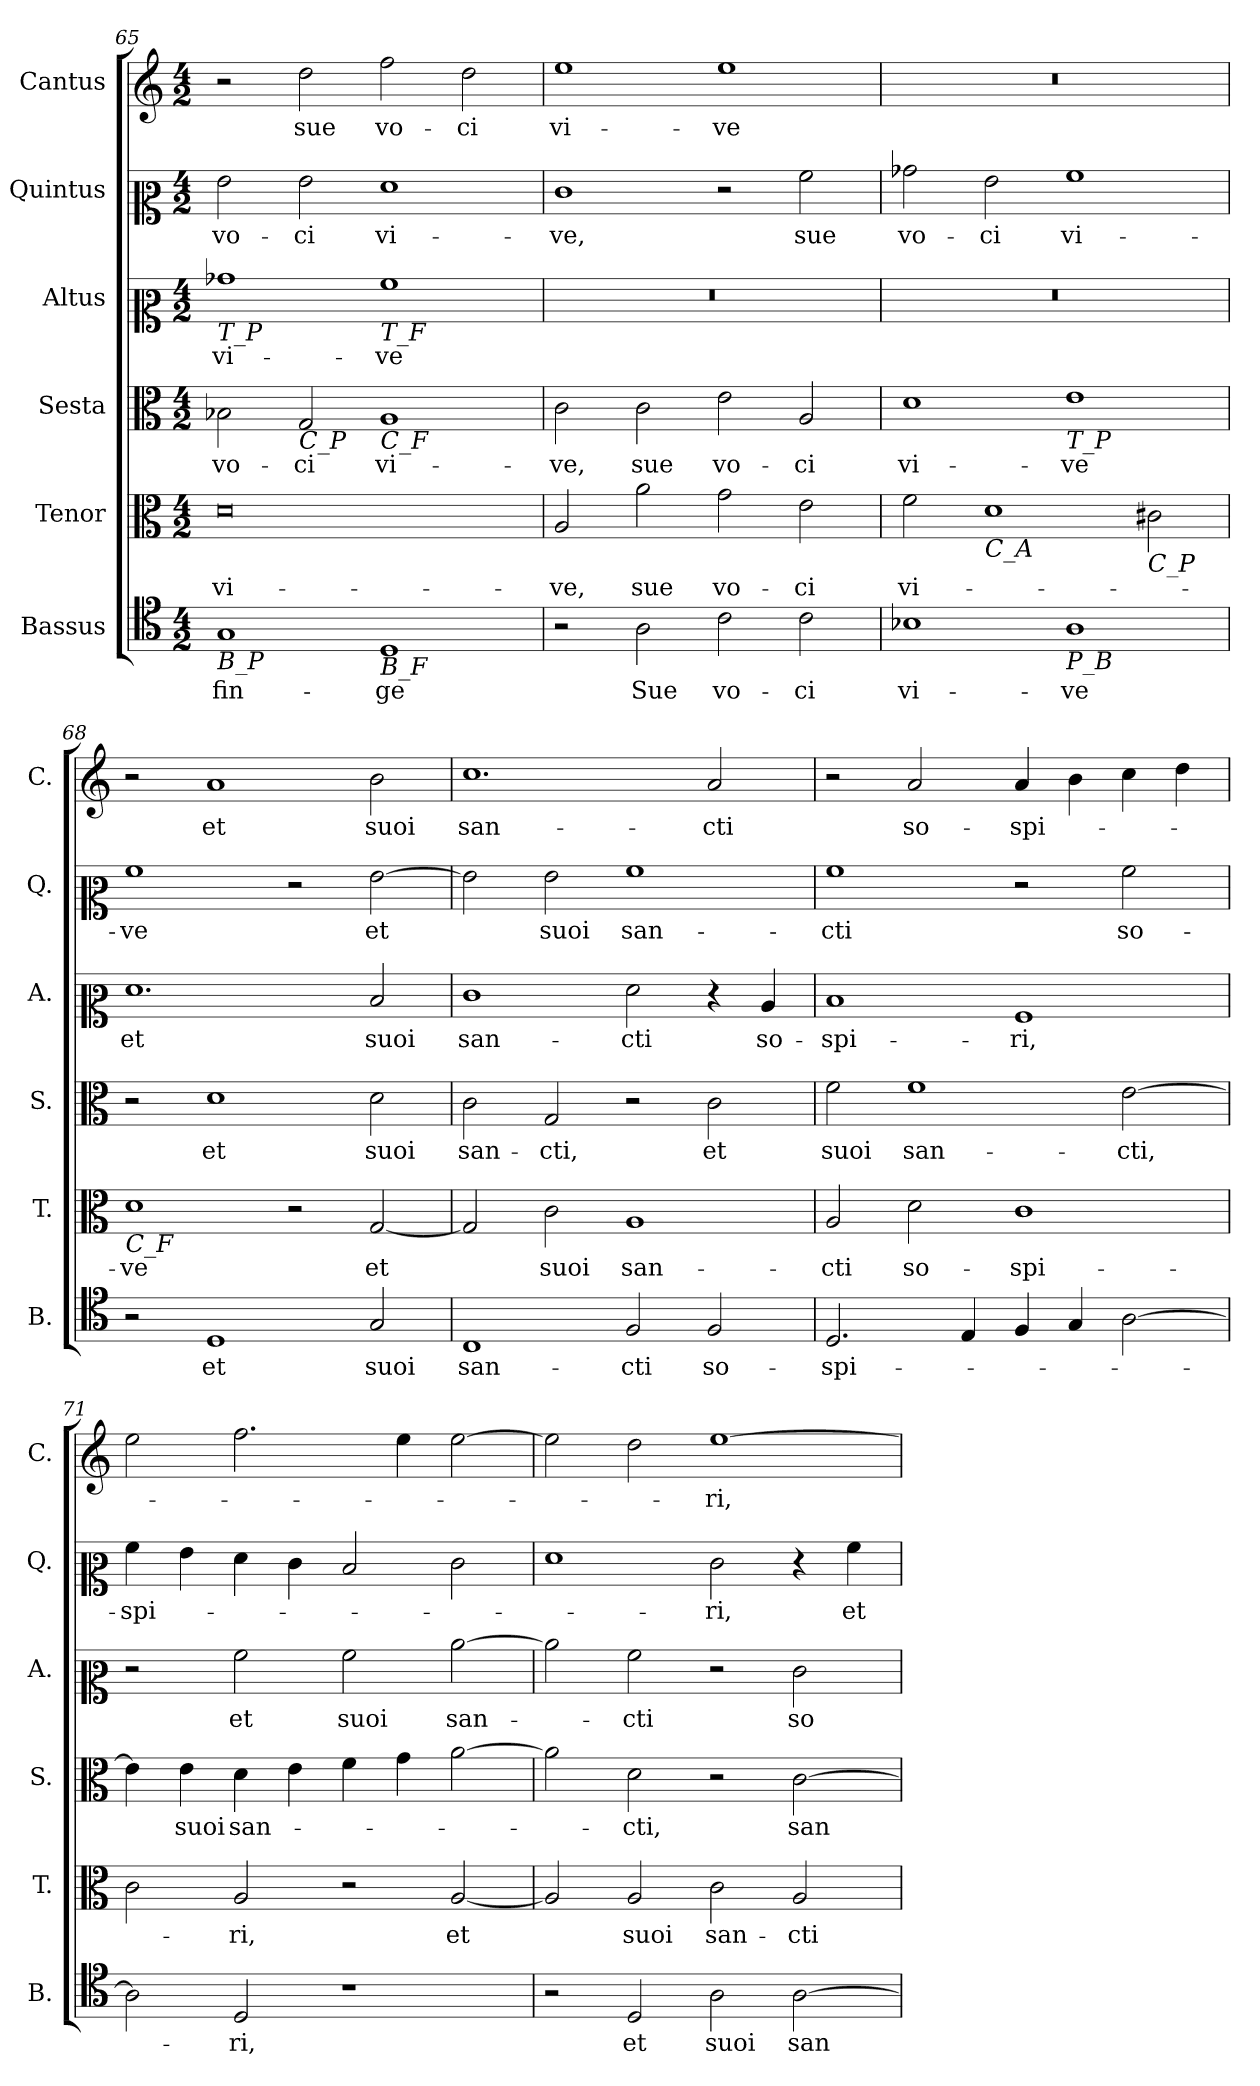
**kern	**text	**kern	**text	**kern	**text	**kern	**text	**kern	**text	**kern	**text
*part6	*part6	*part5	*part5	*part4	*part4	*part3	*part3	*part2	*part2	*part1	*part1
*staff6	*staff6	*staff5	*staff5	*staff4	*staff4	*staff3	*staff3	*staff2	*staff2	*staff1	*staff1
*I"Bassus	*	*I"Tenor	*	*I"Sesta	*	*I"Altus	*	*I"Quintus	*	*I"Cantus	*
*I'B.	*	*I'T.	*	*I'S.	*	*I'A.	*	*I'Q.	*	*I'C.	*
*clefC4	*	*clefC3	*	*clefC3	*	*clefC2	*	*clefC2	*	*clefG2	*
*k[]	*	*k[]	*	*k[]	*	*k[]	*	*k[]	*	*k[]	*
*M4/2	*	*M4/2	*	*M4/2	*	*M4/2	*	*M4/2	*	*M4/2	*
=65	=65	=65	=65	=65	=65	=65	=65	=65	=65	=65	=65
!	!	!	!	!	!	!LO:TX:b:i:t=T_P	!	!	!	!	!
!LO:TX:b:i:t=B_P	!	!	!	!	!	!	!	!	!	!	!
!	!LO:LY:b	!	!LO:LY:b	!	!LO:LY:b	!	!LO:LY:b	!	!LO:LY:b	!	!
1G	fin-	0d	vi-	2B-X\	vo-	1b-X	vi-	2g\	vo-	2r	.
!	!	!	!	!LO:TX:b:i:t=C_P	!	!	!	!	!	!	!
!	!	!	!	!	!LO:LY:b	!	!	!	!LO:LY:b	!	!LO:LY:b
.	.	.	.	2G/	-ci	.	.	2g\	-ci	2dd\	sue
!	!	!	!	!	!	!LO:TX:b:i:t=T_F	!	!	!	!	!
!	!	!	!	!LO:TX:b:i:t=C_F	!	!	!	!	!	!	!
!LO:TX:b:i:t=B_F	!	!	!	!	!	!	!	!	!	!	!
!	!LO:LY:b	!	!	!	!LO:LY:b	!	!LO:LY:b	!	!LO:LY:b	!	!LO:LY:b
1D	-ge	.	.	1A	vi-	1a	-ve	1f	vi-	2ff\	vo-
!	!	!	!	!	!	!	!	!	!	!	!LO:LY:b
.	.	.	.	.	.	.	.	.	.	2dd\	-ci
!!LO:PB:g=z
=66	=66	=66	=66	=66	=66	=66	=66	=66	=66	=66	=66
!	!	!	!LO:LY:b	!	!LO:LY:b	!	!	!	!LO:LY:b	!	!LO:LY:b
2r	.	2A/	-ve,	2c\	-ve,	0r	.	1e	-ve,	1ee	vi-
!	!LO:LY:b	!	!LO:LY:b	!	!LO:LY:b	!	!	!	!	!	!
2A\	Sue	2a\	sue	2c\	sue	.	.	.	.	.	.
!	!LO:LY:b	!	!LO:LY:b	!	!LO:LY:b	!	!	!	!	!	!LO:LY:b
2c\	vo-	2g\	vo-	2e\	vo-	.	.	2r	.	1ee	-ve
!	!LO:LY:b	!	!LO:LY:b	!	!LO:LY:b	!	!	!	!LO:LY:b	!	!
2c\	-ci	2e\	-ci	2A/	-ci	.	.	2a\	sue	.	.
=67	=67	=67	=67	=67	=67	=67	=67	=67	=67	=67	=67
!	!LO:LY:b	!	!LO:LY:b	!	!LO:LY:b	!	!	!	!LO:LY:b	!	!
1B-X	vi-	2f\	vi-	1d	vi-	0r	.	2b-X\	vo-	0r	.
!	!	!LO:TX:b:i:t=C_A	!	!	!	!	!	!	!	!	!
!	!	!	!	!	!	!	!	!	!LO:LY:b	!	!
.	.	1d	.	.	.	.	.	2g\	-ci	.	.
!	!	!	!	!LO:TX:b:i:t=T_P	!	!	!	!	!	!	!
!LO:TX:b:i:t=P_B	!	!	!	!	!	!	!	!	!	!	!
!	!LO:LY:b	!	!	!	!LO:LY:b	!	!	!	!LO:LY:b	!	!
1A	-ve	.	.	1e	-ve	.	.	1a	vi-	.	.
!	!	!LO:TX:b:i:t=C_P	!	!	!	!	!	!	!	!	!
.	.	2c#X\	.	.	.	.	.	.	.	.	.
=68	=68	=68	=68	=68	=68	=68	=68	=68	=68	=68	=68
!	!	!LO:TX:b:i:t=C_F	!	!	!	!	!	!	!	!	!
!	!	!	!LO:LY:b	!	!	!	!LO:LY:b	!	!LO:LY:b	!	!
2r	.	1d	-ve	2r	.	1.f	et	1a	-ve	2r	.
!	!LO:LY:b	!	!	!	!LO:LY:b	!	!	!	!	!	!LO:LY:b
1D	et	.	.	1d	et	.	.	.	.	1a	et
.	.	2r	.	.	.	.	.	2r	.	.	.
!	!LO:LY:b	!	!LO:LY:b	!	!LO:LY:b	!	!LO:LY:b	!	!LO:LY:b	!	!LO:LY:b
2G/	suoi	[2G/	et	2d\	suoi	2d/	suoi	[2g\	et	2b\	suoi
=69	=69	=69	=69	=69	=69	=69	=69	=69	=69	=69	=69
!	!LO:LY:b	!	!	!	!LO:LY:b	!	!LO:LY:b	!	!	!	!LO:LY:b
1C	san-	2G/]	.	2c\	san-	1e	san-	2g\]	.	1.cc	san-
!	!	!	!LO:LY:b	!	!LO:LY:b	!	!	!	!LO:LY:b	!	!
.	.	2c\	suoi	2G/	-cti,	.	.	2g\	suoi	.	.
!	!LO:LY:b	!	!LO:LY:b	!	!	!	!LO:LY:b	!	!LO:LY:b	!	!
2F/	-cti	1A	san-	2r	.	2f\	-cti	1a	san-	.	.
!	!LO:LY:b	!	!	!	!LO:LY:b	!	!	!	!	!	!LO:LY:b
2F/	so-	.	.	2c\	et	4r	.	.	.	2a/	-cti
!	!	!	!	!	!	!	!LO:LY:b	!	!	!	!
.	.	.	.	.	.	4c/	so-	.	.	.	.
=70	=70	=70	=70	=70	=70	=70	=70	=70	=70	=70	=70
!	!LO:LY:b	!	!LO:LY:b	!	!LO:LY:b	!	!LO:LY:b	!	!LO:LY:b	!	!
2.D/	-spi-	2A/	-cti	2f\	suoi	1d	-spi-	1a	-cti	2r	.
!	!	!	!LO:LY:b	!	!LO:LY:b	!	!	!	!	!	!LO:LY:b
.	.	2d\	so-	1f	san-	.	.	.	.	2a/	so-
4E/	.	.	.	.	.	.	.	.	.	.	.
!	!	!	!LO:LY:b	!	!	!	!LO:LY:b	!	!	!	!LO:LY:b
4F/	.	1c	-spi-	.	.	1A	-ri,	2r	.	4a/	-spi-
4G/	.	.	.	.	.	.	.	.	.	4b\	.
!	!	!	!	!	!LO:LY:b	!	!	!	!LO:LY:b	!	!
[2A\	.	.	.	[2e\	-cti,	.	.	2a\	so-	4cc\	.
.	.	.	.	.	.	.	.	.	.	4dd\	.
=71	=71	=71	=71	=71	=71	=71	=71	=71	=71	=71	=71
!	!	!	!	!	!	!	!	!	!LO:LY:b	!	!
2A\]	.	2c\	.	4e\]	.	2r	.	4a\	-spi-	2ee\	.
!	!	!	!	!	!LO:LY:b	!	!	!	!	!	!
.	.	.	.	4e\	suoi	.	.	4g\	.	.	.
!	!LO:LY:b	!	!LO:LY:b	!	!LO:LY:b	!	!LO:LY:b	!	!	!	!
2D/	-ri,	2A/	-ri,	4d\	san-	2a\	et	4f\	.	2.ff\	.
.	.	.	.	4e\	.	.	.	4e\	.	.	.
!	!	!	!	!	!	!	!LO:LY:b	!	!	!	!
1r	.	2r	.	4f\	.	2a\	suoi	2d/	.	.	.
.	.	.	.	4g\	.	.	.	.	.	4ee\	.
!	!	!	!LO:LY:b	!	!	!	!LO:LY:b	!	!	!	!
.	.	[2A/	et	[2a\	.	[2cc\	san-	2e\	.	[2ee\	.
!!LO:LB:g=z
=72	=72	=72	=72	=72	=72	=72	=72	=72	=72	=72	=72
2r	.	2A/]	.	2a\]	.	2cc\]	.	1f	.	2ee\]	.
!	!LO:LY:b	!	!LO:LY:b	!	!LO:LY:b	!	!LO:LY:b	!	!	!	!
2D/	et	2A/	suoi	2d\	-cti,	2a\	-cti	.	.	2dd\	.
!	!LO:LY:b	!	!LO:LY:b	!	!	!	!	!	!LO:LY:b	!	!LO:LY:b
2A\	suoi	2c\	san-	2r	.	2r	.	2e\	-ri,	[1ee	-ri,
!	!LO:LY:b	!	!LO:LY:b	!	!LO:LY:b	!	!LO:LY:b	!	!	!	!
[2A\	san-	2A/	-cti	[2c\	san-	2e\	so-	4r	.	.	.
!	!	!	!	!	!	!	!	!	!LO:LY:b	!	!
.	.	.	.	.	.	.	.	4a\	et	.	.
=	=	=	=	=	=	=	=	=	=	=	=
*-	*-	*-	*-	*-	*-	*-	*-	*-	*-	*-	*-
